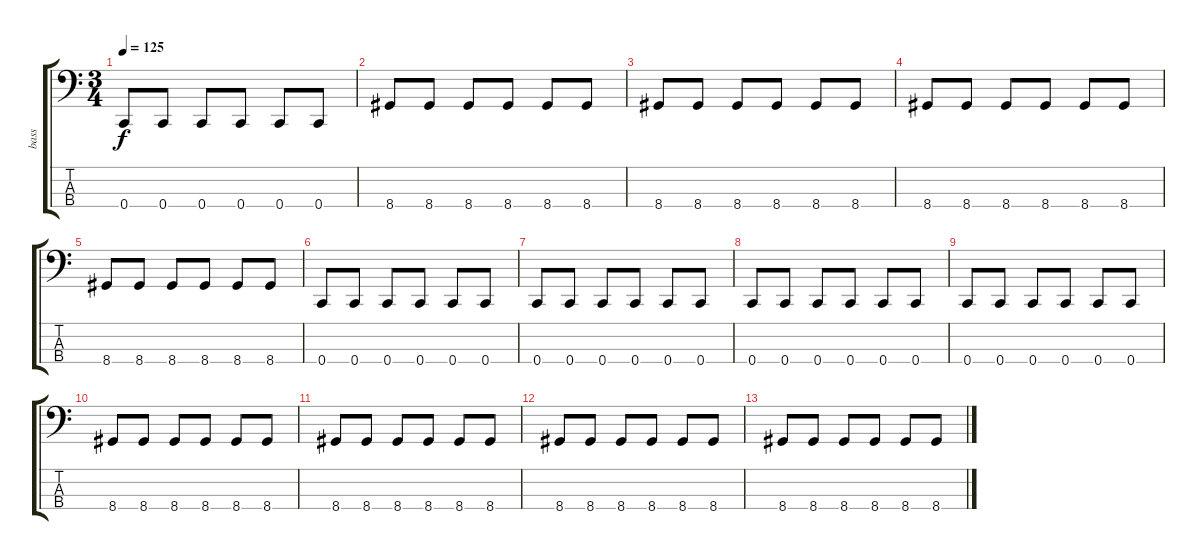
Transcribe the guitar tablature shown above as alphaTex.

\track ("bass" "bass") {instrument electricbassfinger}
\staff {score tabs}
\tuning (F2 C2 G1 C1) {hide}
\ts (3 4)
\tempo 125
\clef f4
\ks c
0.4.8{dy f} 0.4.8 0.4.8 0.4.8 0.4.8 0.4.8 |
8.4.8{volume 5} 8.4.8 8.4.8 8.4.8 8.4.8 8.4.8 |
8.4.8 8.4.8 8.4.8 8.4.8 8.4.8 8.4.8 |
8.4.8 8.4.8 8.4.8 8.4.8 8.4.8 8.4.8 |
8.4.8 8.4.8 8.4.8 8.4.8 8.4.8 8.4.8 |
0.4.8{volume 0} 0.4.8 0.4.8 0.4.8 0.4.8 0.4.8 |
0.4.8 0.4.8 0.4.8 0.4.8 0.4.8 0.4.8 |
0.4.8 0.4.8 0.4.8 0.4.8 0.4.8 0.4.8 |
0.4.8 0.4.8 0.4.8 0.4.8 0.4.8 0.4.8 |
8.4.8 8.4.8 8.4.8 8.4.8 8.4.8 8.4.8 |
8.4.8 8.4.8 8.4.8 8.4.8 8.4.8 8.4.8 |
8.4.8 8.4.8 8.4.8 8.4.8 8.4.8 8.4.8 |
8.4.8 8.4.8 8.4.8 8.4.8 8.4.8 8.4.8
